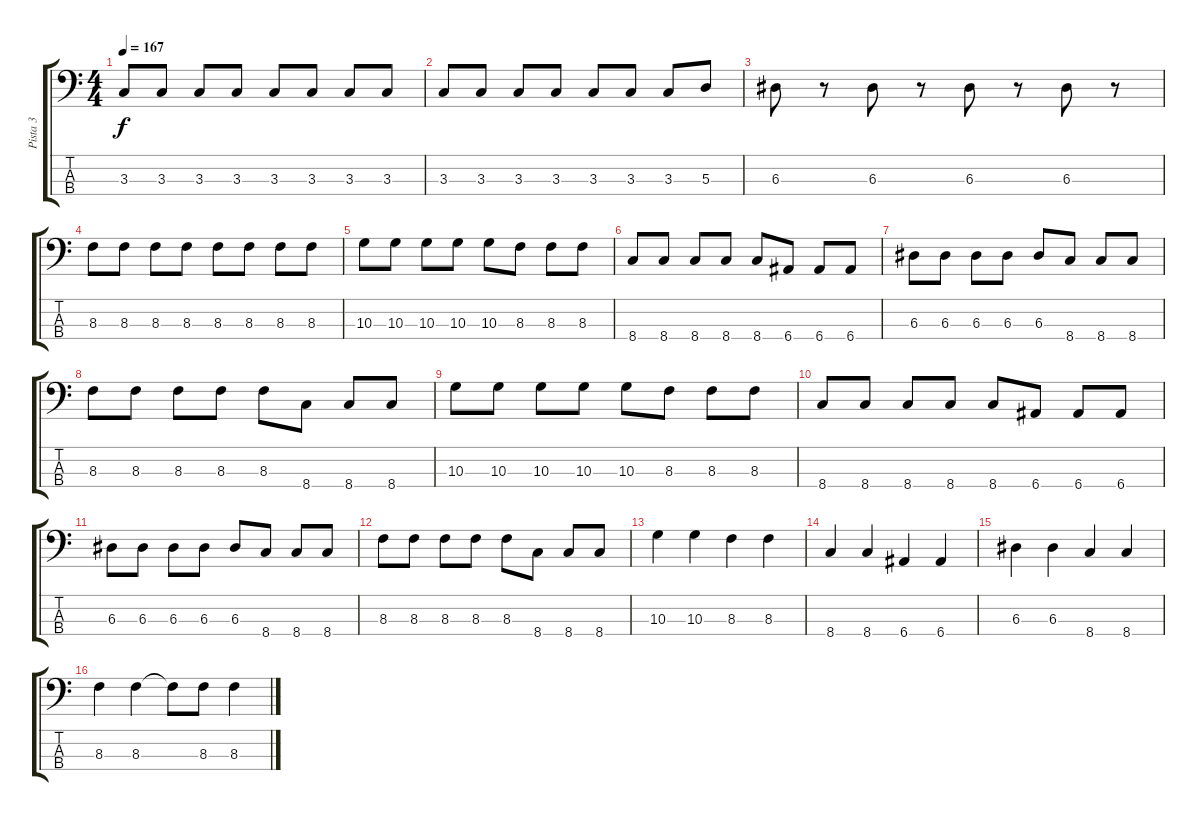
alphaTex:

\track ("Pista 3" "Pista 3") {instrument electricbassfinger}
\staff {score tabs}
\tuning (G2 D2 A1 E1) {hide}
\ts (4 4)
\tempo 167
\clef f4
\ks c
3.3.8{dy f} 3.3.8 3.3.8 3.3.8 3.3.8 3.3.8 3.3.8 3.3.8 |
3.3.8 3.3.8 3.3.8 3.3.8 3.3.8 3.3.8 3.3.8 5.3.8 |
6.3.8 r.8 6.3.8 r.8 6.3.8 r.8 6.3.8 r.8 |
8.3.8 8.3.8 8.3.8 8.3.8 8.3.8 8.3.8 8.3.8 8.3.8 |
10.3.8 10.3.8 10.3.8 10.3.8 10.3.8 8.3.8 8.3.8 8.3.8 |
8.4.8 8.4.8 8.4.8 8.4.8 8.4.8 6.4.8 6.4.8 6.4.8 |
6.3.8 6.3.8 6.3.8 6.3.8 6.3.8 8.4.8 8.4.8 8.4.8 |
8.3.8 8.3.8 8.3.8 8.3.8 8.3.8 8.4.8 8.4.8 8.4.8 |
10.3.8 10.3.8 10.3.8 10.3.8 10.3.8 8.3.8 8.3.8 8.3.8 |
8.4.8 8.4.8 8.4.8 8.4.8 8.4.8 6.4.8 6.4.8 6.4.8 |
6.3.8 6.3.8 6.3.8 6.3.8 6.3.8 8.4.8 8.4.8 8.4.8 |
8.3.8 8.3.8 8.3.8 8.3.8 8.3.8 8.4.8 8.4.8 8.4.8 |
10.3.4 10.3.4 8.3.4 8.3.4 |
8.4.4 8.4.4 6.4.4 6.4.4 |
6.3.4 6.3.4 8.4.4 8.4.4 |
8.3.4 8.3.4 8.3{t}.8 8.3.8 8.3.4
